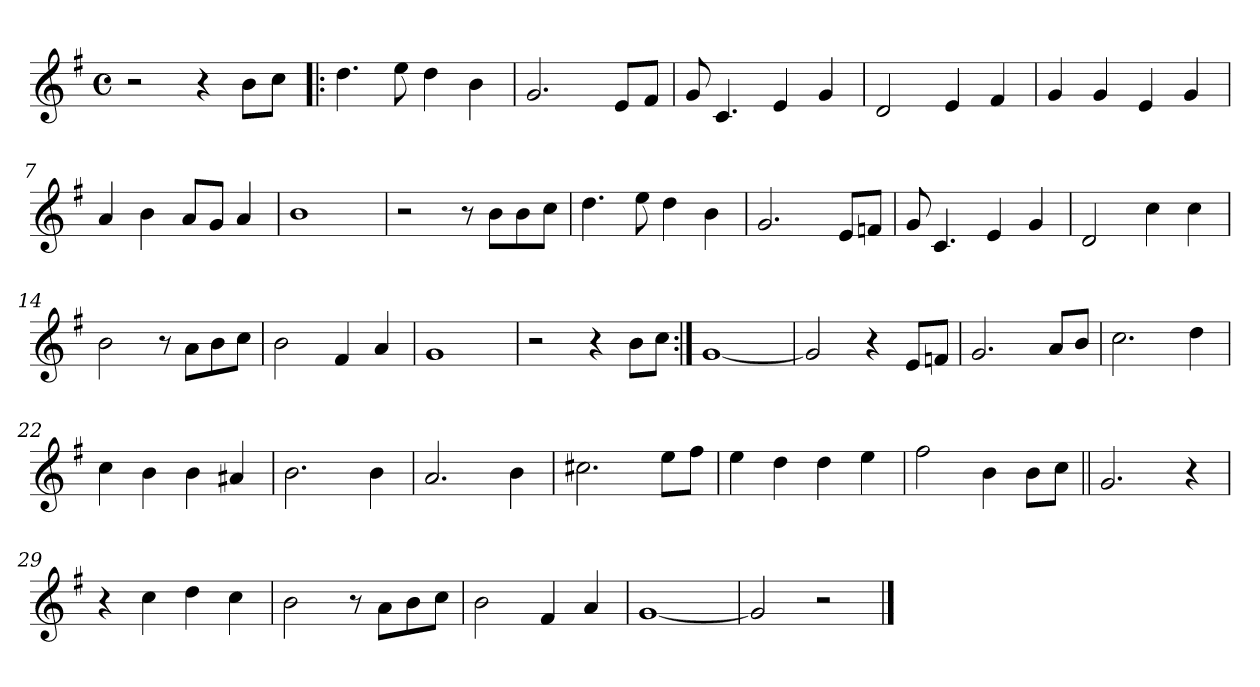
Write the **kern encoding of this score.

**kern
*part1
*staff1
*clefG2
*k[f#]
*G:
*M4/4
*met(c)
=1
2r
4r
8b\L
8cc\J
=2!|:
4.dd\
8ee\
4dd\
4b\
=3
2.g/
8e/L
8f#/J
=4
8g/
4.c/
4e/
4g/
=5
2d/
4e/
4f#/
=6
4g/
4g/
4e/
4g/
!!LO:LB:g=z
=7
4a/
4b\
8a/L
8g/J
4a/
=8
1b
=9
2r
8r
8b\L
8b\
8cc\J
=10
4.dd\
8ee\
4dd\
4b\
=11
2.g/
8e/L
8fn/J
=12
8g/
4.c/
4e/
4g/
!!LO:LB:g=z
=13
2d/
4cc\
4cc\
=14
2b\
8r
8a\L
8b\
8cc\J
=15
2b\
4f#/
4a/
=16
1g
=17
2r
4r
8b\L
8cc\J
=18:|!
[1g
=19
2g/]
4r
8e/L
8fn/J
!!LO:LB:g=z
=20
2.g/
8a/L
8b/J
=21
2.cc\
4dd\
=22
4cc\
4b\
4b\
4a#X/
=23
2.b\
4b\
=24
2.a/
4b\
=25
2.cc#X\
8ee\L
8ff#\J
=26
4ee\
4dd\
4dd\
4ee\
!!LO:LB:g=z
=27
2ff#\
4b\
8b\L
8cc\J
=28||
2.g/
4r
=29
4r
4cc\
4dd\
4cc\
=30
2b\
8r
8a\L
8b\
8cc\J
=31
2b\
4f#/
4a/
=32
[1g
=33
2g/]
2r
==
*-
